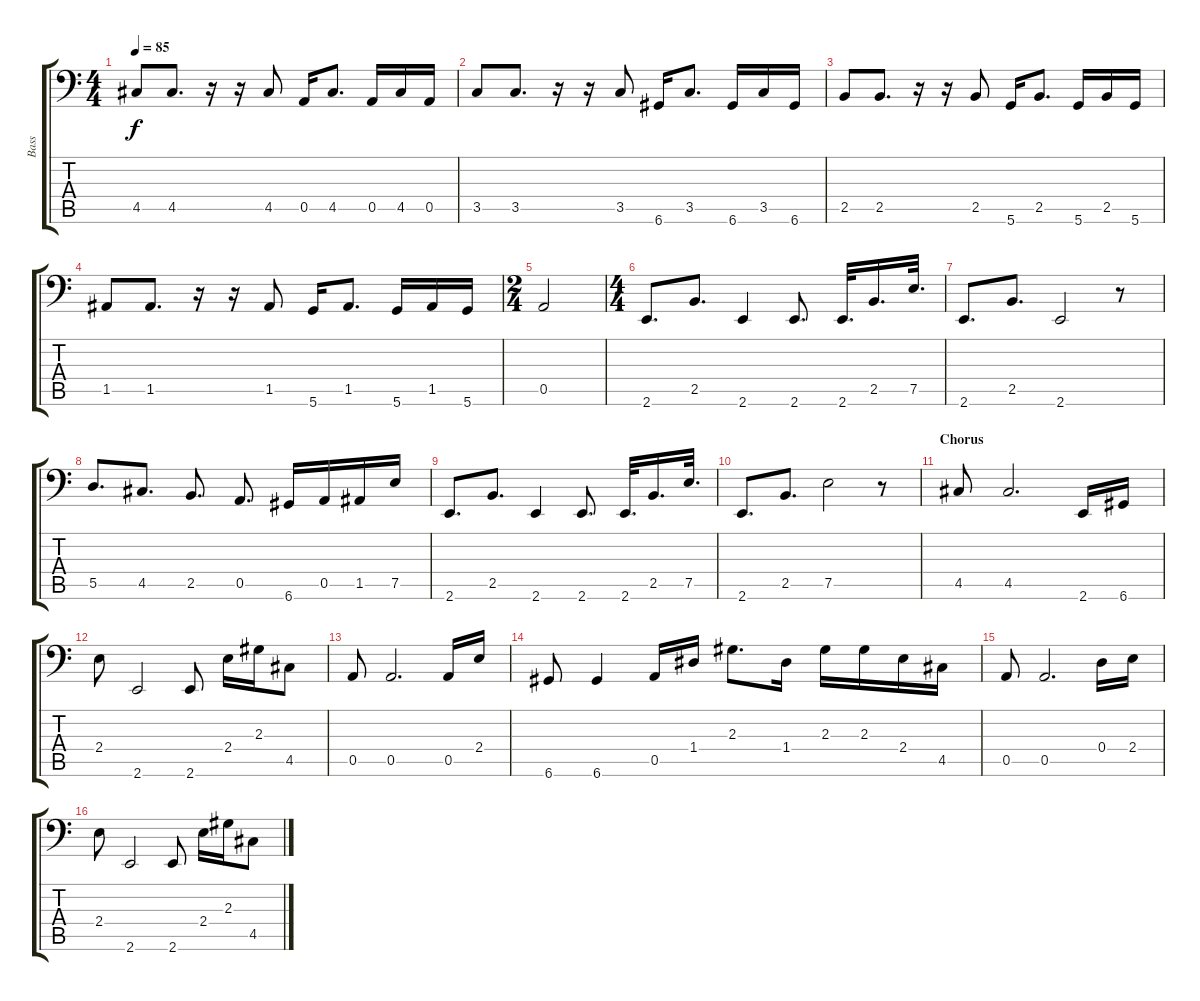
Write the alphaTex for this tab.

\track ("Bass" "Bass") {instrument electricguitarjazz}
\staff {score tabs}
\tuning (D3 A2 Gb2 D2 A1 D1) {hide}
\ts (4 4)
\tempo 85
\clef f4
\ks c
4.5.8{dy f} 4.5.8{d} r.16 r.16 4.5.8 0.5.16 4.5.8{d} 0.5.16 4.5.16 0.5.16 |
3.5.8 3.5.8{d} r.16 r.16 3.5.8 6.6.16 3.5.8{d} 6.6.16 3.5.16 6.6.16 |
2.5.8 2.5.8{d} r.16 r.16 2.5.8 5.6.16 2.5.8{d} 5.6.16 2.5.16 5.6.16 |
1.5.8 1.5.8{d} r.16 r.16 1.5.8 5.6.16 1.5.8{d} 5.6.16 1.5.16 5.6.16 |
\ts (2 4)
0.5.2 |
\ts (4 4)
2.6.8{d} 2.5.8{d} 2.6.4 2.6.8{d} 2.6.32{d} 2.5.16{d} 7.5.32{d} |
2.6.8{d} 2.5.8{d} 2.6.2 r.8 |
5.5.8{d} 4.5.8{d} 2.5.8{d} 0.5.8{d} 6.6.16 0.5.16 1.5.16 7.5.16 |
2.6.8{d} 2.5.8{d} 2.6.4 2.6.8{d} 2.6.32{d} 2.5.16{d} 7.5.32{d} |
2.6.8{d} 2.5.8{d} 7.5.2 r.8 |
\section ("" "Chorus")
4.5.8 4.5.2{d} 2.6.16 6.6.16 |
2.4.8 2.6.2 2.6.8 2.4.16 2.3.16 4.5.8 |
0.5.8 0.5.2{d} 0.5.16 2.4.16 |
6.6.8 6.6.4 0.5.16 1.4.16 2.3.8{d} 1.4.16 2.3.16 2.3.16 2.4.16 4.5.16 |
0.5.8 0.5.2{d} 0.4.16 2.4.16 |
2.4.8 2.6.2 2.6.8 2.4.16 2.3.16 4.5.8
